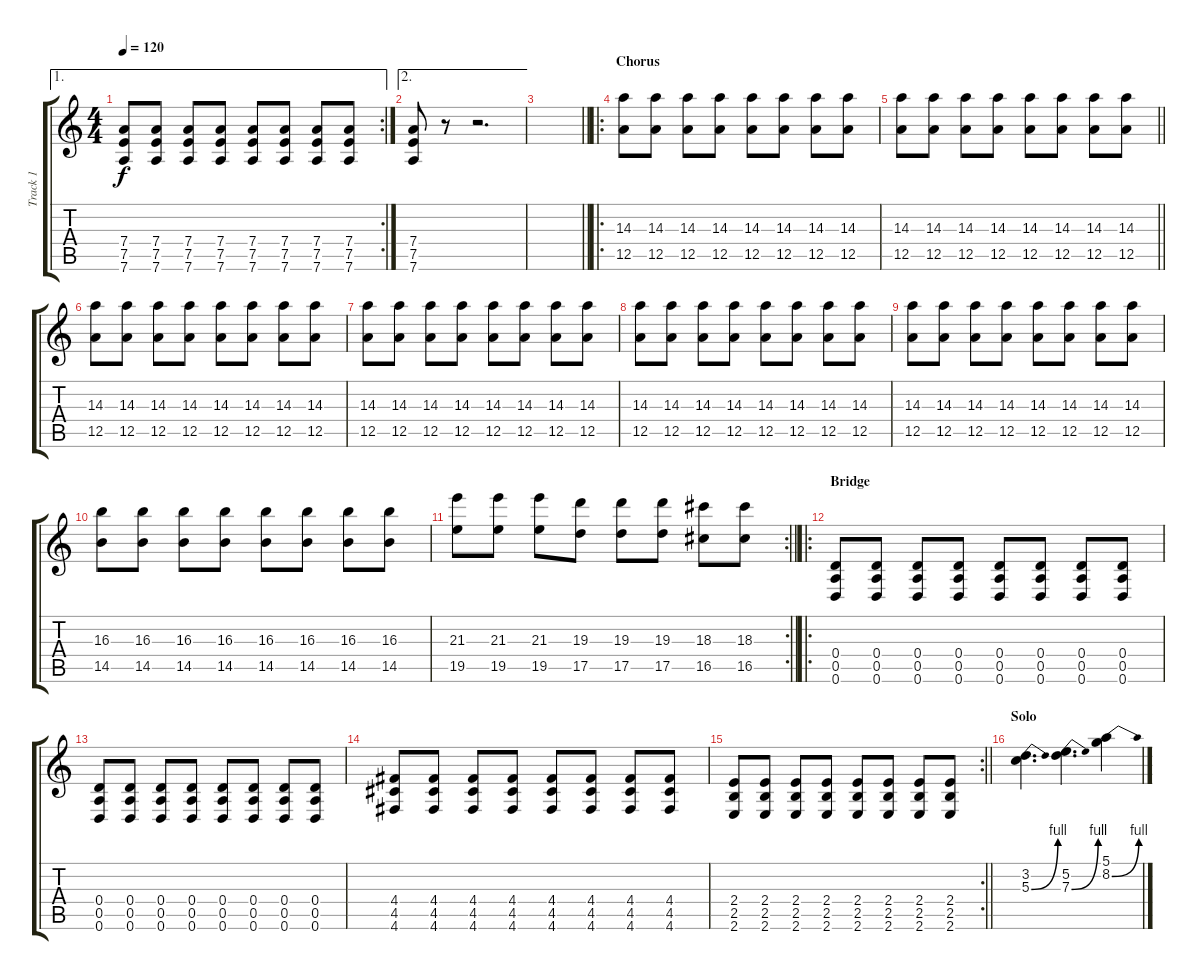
\track ("Track 1" "Track 1") {instrument acousticguitarsteel}
\staff {score tabs}
\tuning (E4 B3 G3 D3 A2 D2) {hide}
\ae 1
\rc 2
\ts (4 4)
\tempo 120
\clef g2
\ks c
(7.4 7.5 7.6).8{dy f} (7.4 7.5 7.6).8 (7.4 7.5 7.6).8 (7.4 7.5 7.6).8 (7.4 7.5 7.6).8 (7.4 7.5 7.6).8 (7.4 7.5 7.6).8 (7.4 7.5 7.6).8 |
\ae 2
(7.4 7.5 7.6).8 r.8 r.2{d} |
\barLineRight lightlight
|
\ro
\section ("" "Chorus")
(14.3 12.5).8 (14.3 12.5).8 (14.3 12.5).8 (14.3 12.5).8 (14.3 12.5).8 (14.3 12.5).8 (14.3 12.5).8 (14.3 12.5).8 |
\barLineRight lightlight
(14.3 12.5).8 (14.3 12.5).8 (14.3 12.5).8 (14.3 12.5).8 (14.3 12.5).8 (14.3 12.5).8 (14.3 12.5).8 (14.3 12.5).8 |
(14.3 12.5).8 (14.3 12.5).8 (14.3 12.5).8 (14.3 12.5).8 (14.3 12.5).8 (14.3 12.5).8 (14.3 12.5).8 (14.3 12.5).8 |
(14.3 12.5).8 (14.3 12.5).8 (14.3 12.5).8 (14.3 12.5).8 (14.3 12.5).8 (14.3 12.5).8 (14.3 12.5).8 (14.3 12.5).8 |
(14.3 12.5).8 (14.3 12.5).8 (14.3 12.5).8 (14.3 12.5).8 (14.3 12.5).8 (14.3 12.5).8 (14.3 12.5).8 (14.3 12.5).8 |
(14.3 12.5).8 (14.3 12.5).8 (14.3 12.5).8 (14.3 12.5).8 (14.3 12.5).8 (14.3 12.5).8 (14.3 12.5).8 (14.3 12.5).8 |
(16.3 14.5).8 (16.3 14.5).8 (16.3 14.5).8 (16.3 14.5).8 (16.3 14.5).8 (16.3 14.5).8 (16.3 14.5).8 (16.3 14.5).8 |
\rc 2
\barLineRight lightlight
(21.3 19.5).8 (21.3 19.5).8 (21.3 19.5).8 (19.3 17.5).8 (19.3 17.5).8 (19.3 17.5).8 (18.3 16.5).8 (18.3 16.5).8 |
\ro
\section ("" "Bridge")
(0.4 0.5 0.6).8 (0.4 0.5 0.6).8 (0.4 0.5 0.6).8 (0.4 0.5 0.6).8 (0.4 0.5 0.6).8 (0.4 0.5 0.6).8 (0.4 0.5 0.6).8 (0.4 0.5 0.6).8 |
(0.4 0.5 0.6).8 (0.4 0.5 0.6).8 (0.4 0.5 0.6).8 (0.4 0.5 0.6).8 (0.4 0.5 0.6).8 (0.4 0.5 0.6).8 (0.4 0.5 0.6).8 (0.4 0.5 0.6).8 |
(4.4 4.5 4.6).8 (4.4 4.5 4.6).8 (4.4 4.5 4.6).8 (4.4 4.5 4.6).8 (4.4 4.5 4.6).8 (4.4 4.5 4.6).8 (4.4 4.5 4.6).8 (4.4 4.5 4.6).8 |
\rc 2
\barLineRight lightlight
(2.4 2.5 2.6).8 (2.4 2.5 2.6).8 (2.4 2.5 2.6).8 (2.4 2.5 2.6).8 (2.4 2.5 2.6).8 (2.4 2.5 2.6).8 (2.4 2.5 2.6).8 (2.4 2.5 2.6).8 |
\section ("" "Solo")
(3.2 5.3{be (bend 0 0 60 4)}).4{d} (5.2 7.3{be (bend 0 0 60 4)}).4{d} (5.1 8.2{be (bend 0 0 60 4)}).4
